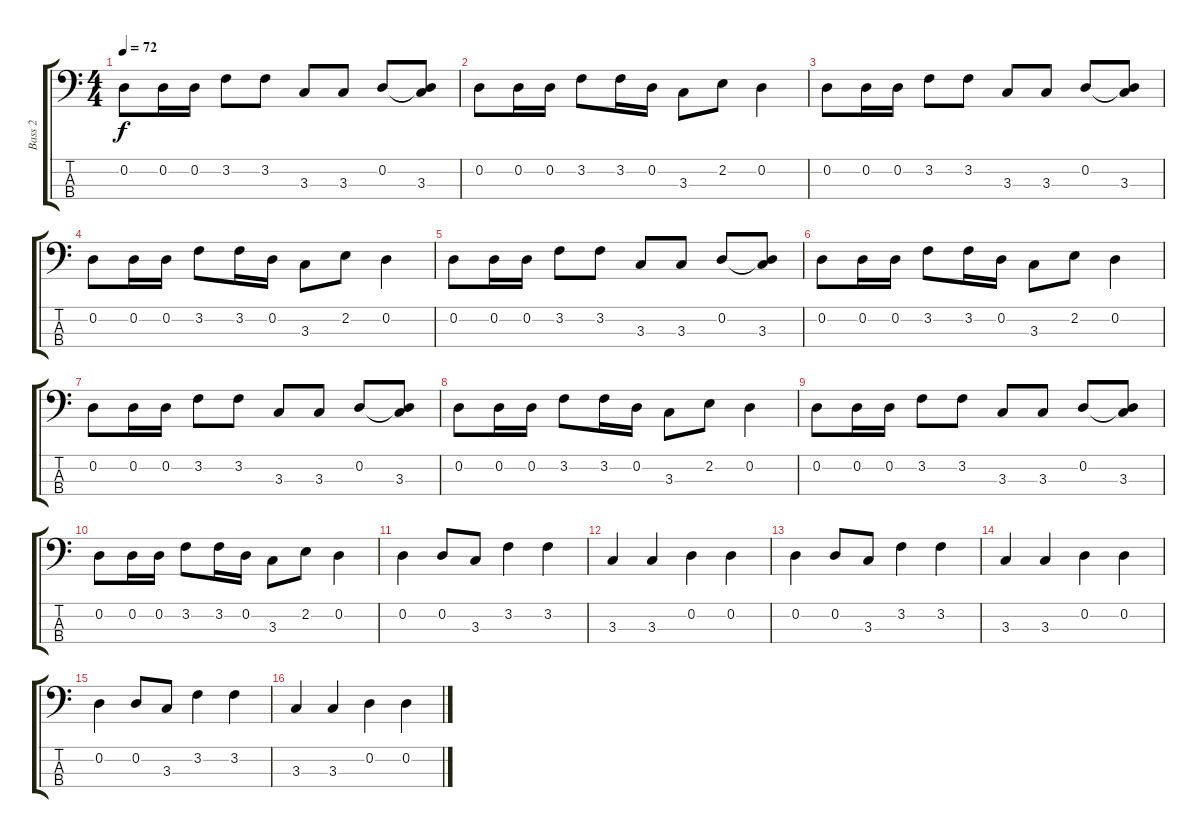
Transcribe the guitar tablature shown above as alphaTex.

\track ("Bass 2" "Bass 2") {instrument electricbassfinger}
\staff {score tabs}
\tuning (G2 D2 A1 E1) {hide}
\ts (4 4)
\tempo 72
\clef f4
\ks c
0.2.8{dy f instrument electricbassfinger} 0.2.16 0.2.16 3.2.8 3.2.8 3.3.8 3.3.8 0.2.8 (0.2{t} 3.3).8 |
0.2.8 0.2.16 0.2.16 3.2.8 3.2.16 0.2.16 3.3.8 2.2.8 0.2.4 |
0.2.8 0.2.16 0.2.16 3.2.8 3.2.8 3.3.8 3.3.8 0.2.8 (0.2{t} 3.3).8 |
0.2.8 0.2.16 0.2.16 3.2.8 3.2.16 0.2.16 3.3.8 2.2.8 0.2.4 |
0.2.8 0.2.16 0.2.16 3.2.8 3.2.8 3.3.8 3.3.8 0.2.8 (0.2{t} 3.3).8 |
0.2.8 0.2.16 0.2.16 3.2.8 3.2.16 0.2.16 3.3.8 2.2.8 0.2.4 |
0.2.8 0.2.16 0.2.16 3.2.8 3.2.8 3.3.8 3.3.8 0.2.8 (0.2{t} 3.3).8 |
0.2.8 0.2.16 0.2.16 3.2.8 3.2.16 0.2.16 3.3.8 2.2.8 0.2.4 |
0.2.8 0.2.16 0.2.16 3.2.8 3.2.8 3.3.8 3.3.8 0.2.8 (0.2{t} 3.3).8 |
0.2.8 0.2.16 0.2.16 3.2.8 3.2.16 0.2.16 3.3.8 2.2.8 0.2.4 |
0.2.4 0.2.8 3.3.8 3.2.4 3.2.4 |
3.3.4 3.3.4 0.2.4 0.2.4 |
0.2.4 0.2.8 3.3.8 3.2.4 3.2.4 |
3.3.4 3.3.4 0.2.4 0.2.4 |
0.2.4 0.2.8 3.3.8 3.2.4 3.2.4 |
3.3.4 3.3.4 0.2.4 0.2.4
